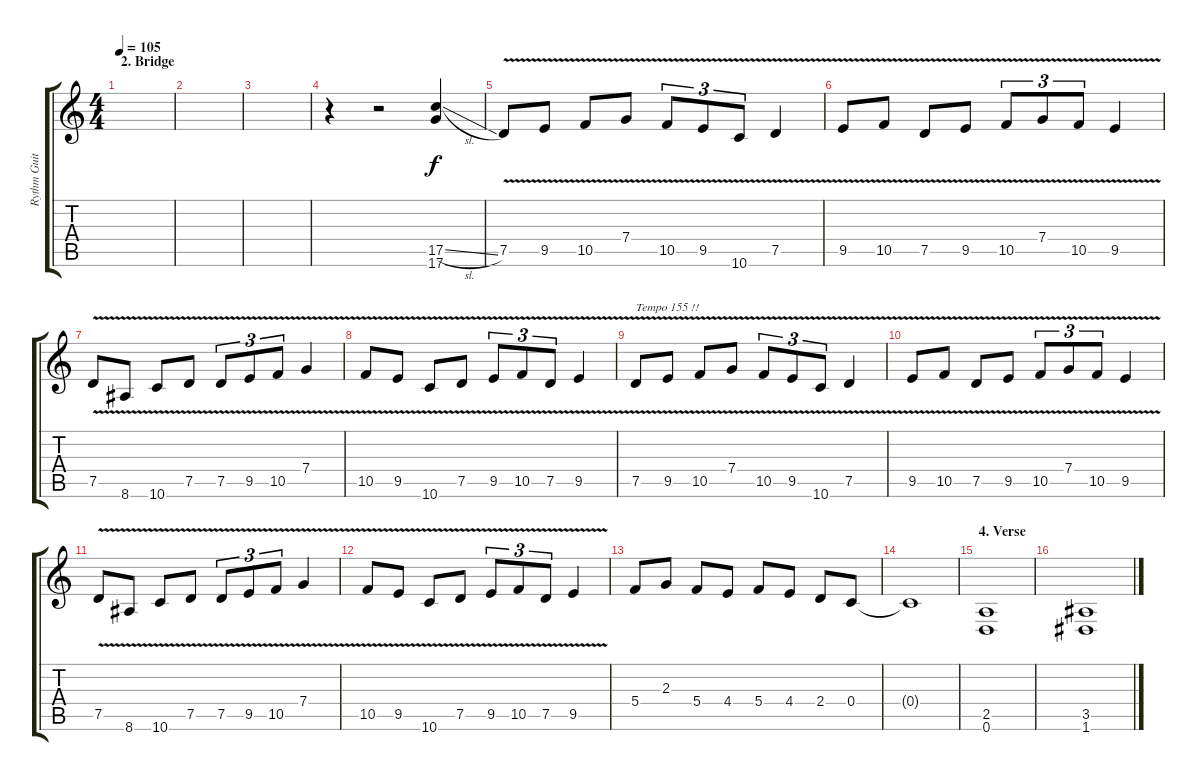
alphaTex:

\track ("Rythm Guitar / WOWA " "Rythm Guit") {instrument distortionguitar}
\staff {score tabs}
\tuning (D4 A3 F3 C3 G2 D2) {hide}
\ts (4 4)
\section ("" "2. Bridge")
\tempo 105
\clef g2
\ks c
|
|
|
r.4 r.2 (17.5{sl} 17.6).4 |
7.5{v}.8{volume 15 balance 6} 9.5{v}.8 10.5{v}.8 7.4{v}.8 10.5{v}.8{tu (3 2)} 9.5{v}.8{tu (3 2)} 10.6{v}.8{tu (3 2)} 7.5{v}.4 |
9.5{v}.8 10.5{v}.8 7.5{v}.8 9.5{v}.8 10.5{v}.8{tu (3 2)} 7.4{v}.8{tu (3 2)} 10.5{v}.8{tu (3 2)} 9.5{v}.4 |
7.5{v}.8 8.6{v}.8 10.6{v}.8 7.5{v}.8 7.5{v}.8{tu (3 2)} 9.5{v}.8{tu (3 2)} 10.5{v}.8{tu (3 2)} 7.4{v}.4 |
10.5{v}.8 9.5{v}.8 10.6{v}.8 7.5{v}.8 9.5{v}.8{tu (3 2)} 10.5{v}.8{tu (3 2)} 7.5{v}.8{tu (3 2)} 9.5{v}.4 |
7.5{v}.8{txt "Tempo 155 !!" volume 15 balance 6} 9.5{v}.8 10.5{v}.8 7.4{v}.8 10.5{v}.8{tu (3 2)} 9.5{v}.8{tu (3 2)} 10.6{v}.8{tu (3 2)} 7.5{v}.4 |
9.5{v}.8 10.5{v}.8 7.5{v}.8 9.5{v}.8 10.5{v}.8{tu (3 2)} 7.4{v}.8{tu (3 2)} 10.5{v}.8{tu (3 2)} 9.5{v}.4 |
7.5{v}.8 8.6{v}.8 10.6{v}.8 7.5{v}.8 7.5{v}.8{tu (3 2)} 9.5{v}.8{tu (3 2)} 10.5{v}.8{tu (3 2)} 7.4{v}.4 |
10.5{v}.8 9.5{v}.8 10.6{v}.8 7.5{v}.8 9.5{v}.8{tu (3 2)} 10.5{v}.8{tu (3 2)} 7.5{v}.8{tu (3 2)} 9.5{v}.4 |
5.4.8 2.3.8 5.4.8 4.4.8 5.4.8 4.4.8 2.4.8 0.4.8 |
0.4{t}.1 |
\section ("" "4. Verse")
(2.5 0.6).1{volume 14} |
(3.5 1.6).1
